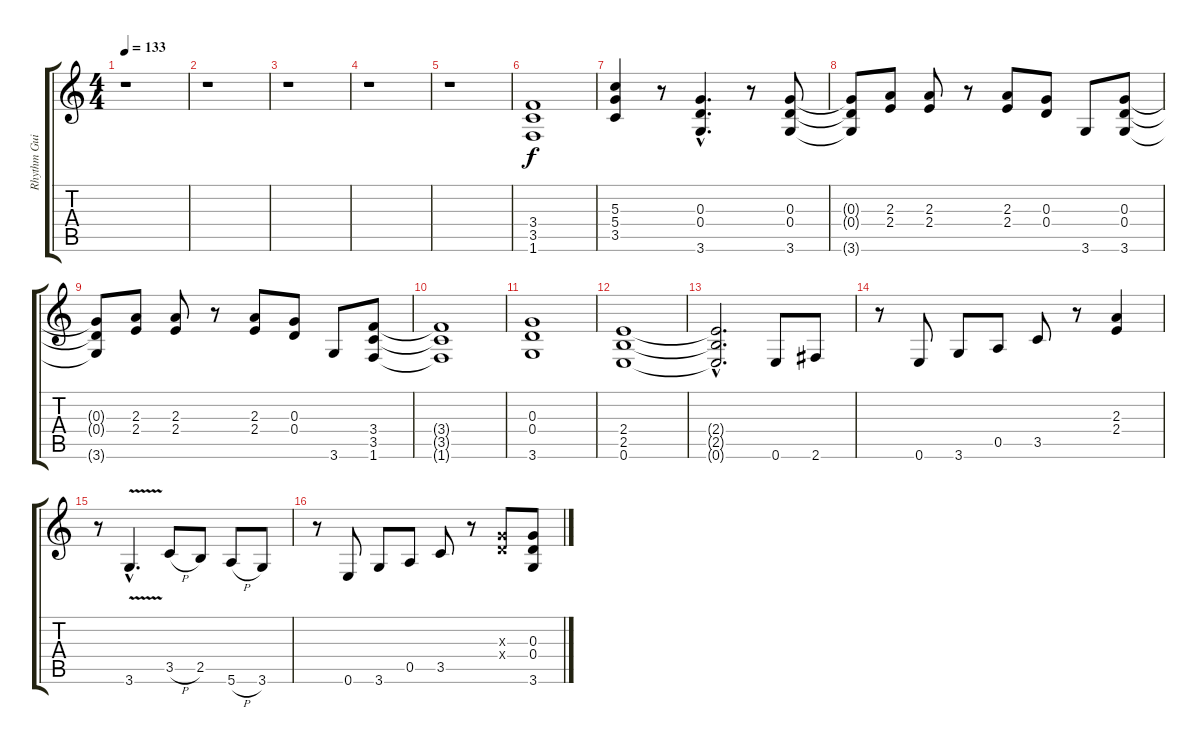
\track ("Rhythm Guitar 1" "Rhythm Gui") {instrument distortionguitar}
\staff {score tabs}
\tuning (E4 B3 G3 D3 A2 E2) {hide}
\ts (4 4)
\tempo 133
\clef g2
\ks c
r.1{dy f} |
r.1 |
r.1 |
r.1 |
r.1 |
(3.4 3.5 1.6).1{instrument distortionguitar} |
(5.3 5.4 3.5).4 r.8 (0.3{hac} 0.4{hac} 3.6{hac}).4{d} r.8 (0.3 0.4 3.6).8 |
(0.3{t} 0.4{t} 3.6{t}).8 (2.3 2.4).8 (2.3 2.4).8 r.8 (2.3 2.4).8 (0.3 0.4).8 3.6.8 (0.3 0.4 3.6).8 |
(0.3{t} 0.4{t} 3.6{t}).8 (2.3 2.4).8 (2.3 2.4).8 r.8 (2.3 2.4).8 (0.3 0.4).8 3.6.8 (3.4 3.5 1.6).8 |
(3.4{t} 3.5{t} 1.6{t}).1 |
(0.3 0.4 3.6).1 |
(2.4 2.5 0.6).1 |
(2.4{hac t} 2.5{hac t} 0.6{hac t}).2{d} 0.6.8 2.6.8 |
r.8 0.6.8 3.6.8 0.5.8 3.5.8 r.8 (2.3 2.4).4 |
r.8 3.6{v hac}.4{d} 3.5{h}.8 2.5.8 5.6{h}.8 3.6.8 |
r.8 0.6.8 3.6.8 0.5.8 3.5.8 r.8 (0.3{x} 0.4{x}).8 (0.3 0.4 3.6).8
